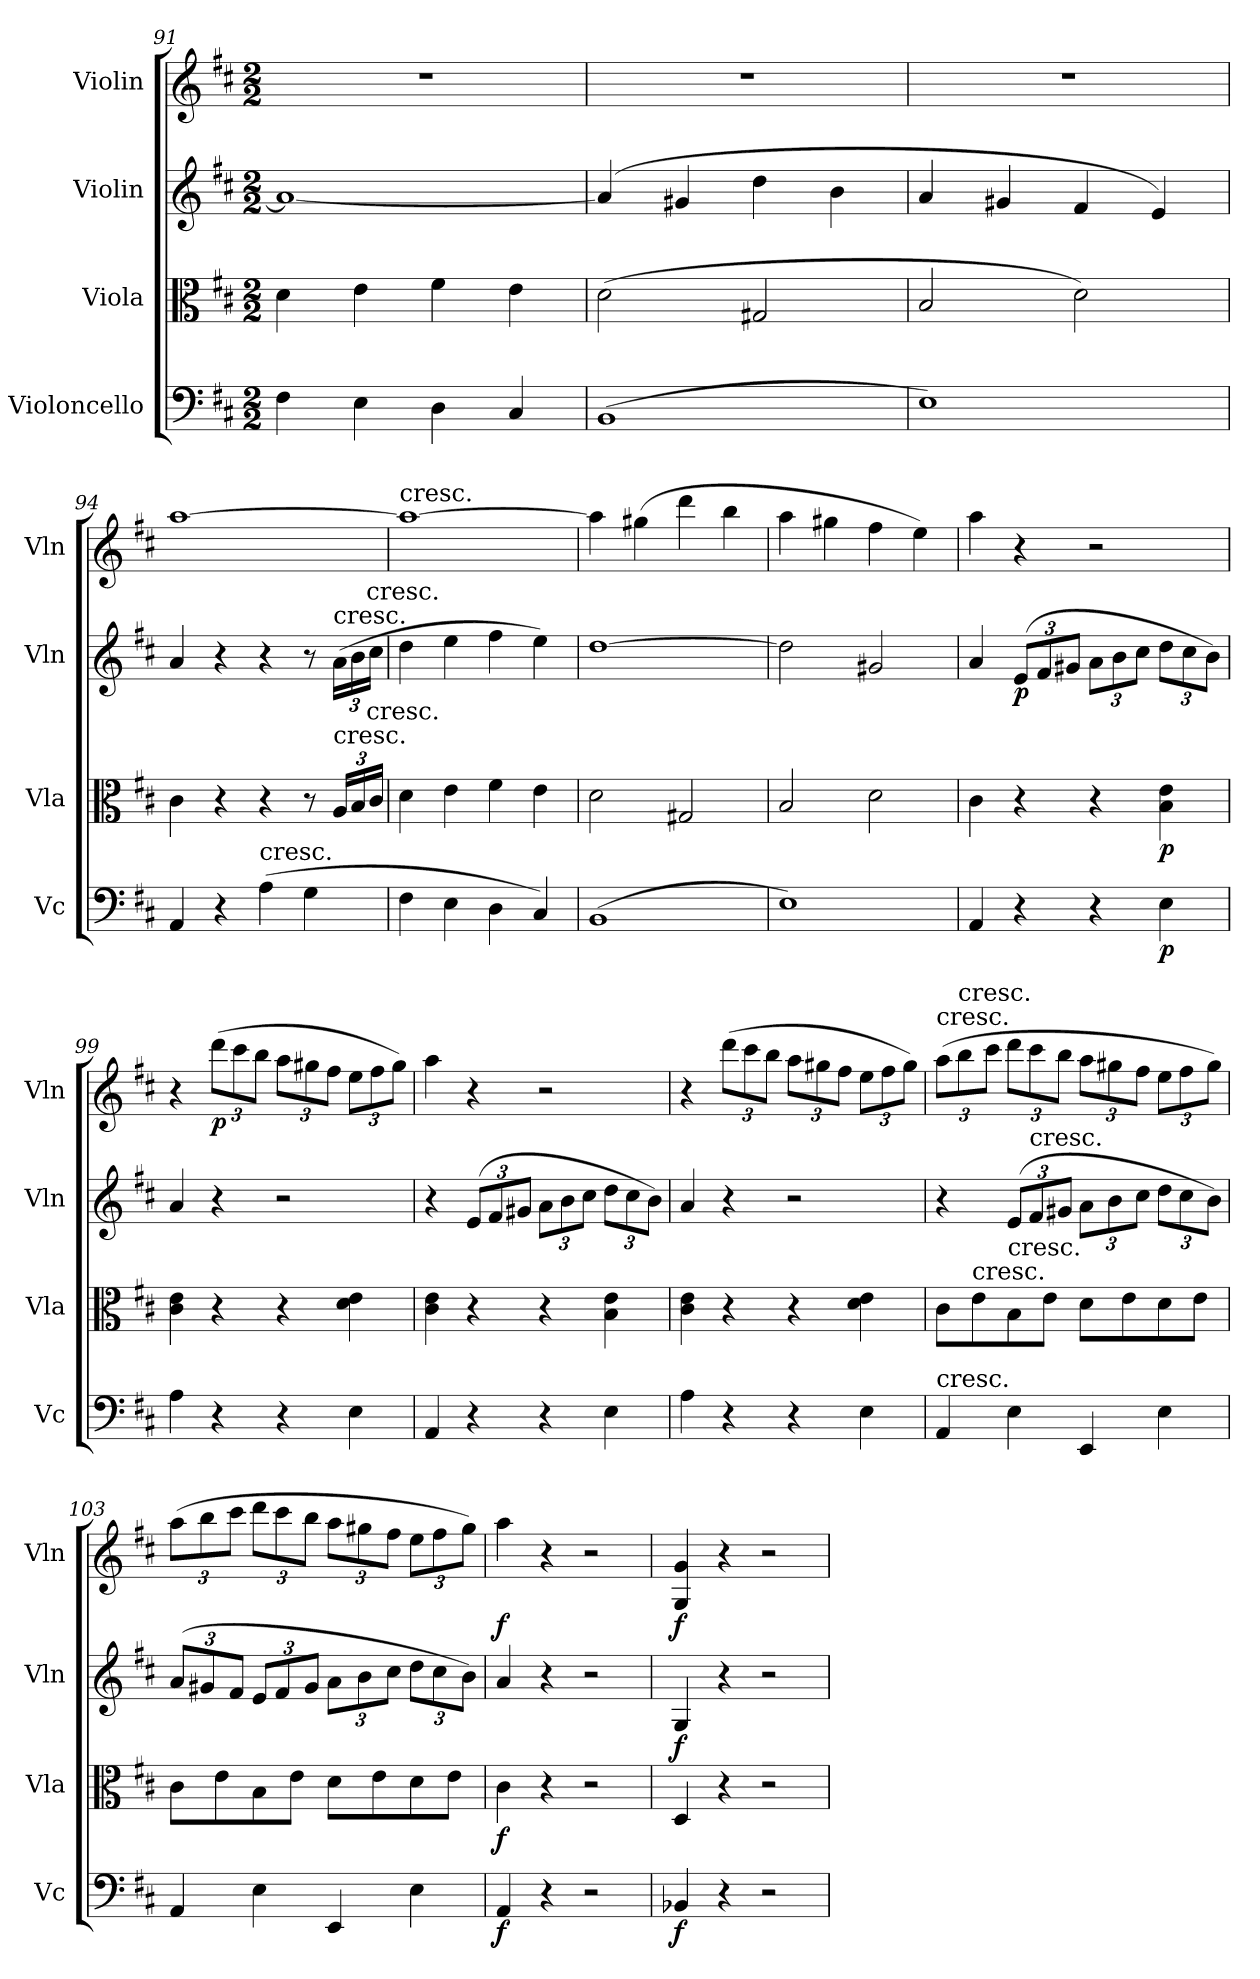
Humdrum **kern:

**kern	**dynam	**kern	**dynam	**kern	**dynam	**kern	**dynam
*part4	*part4	*part3	*part3	*part2	*part2	*part1	*part1
*staff4	*staff4	*staff3	*staff3	*staff2	*staff2	*staff1	*staff1
*I"Violoncello	*	*I"Viola	*	*I"Violin	*	*I"Violin	*
*I'Vc	*	*I'Vla	*	*I'Vln	*	*I'Vln	*
*clefF4	*	*clefC3	*	*clefG2	*	*clefG2	*
*k[f#c#]	*	*k[f#c#]	*	*k[f#c#]	*	*k[f#c#]	*
*M2/2	*	*M2/2	*	*M2/2	*	*M2/2	*
=91	=91	=91	=91	=91	=91	=91	=91
4F#\	.	4d\	.	1a_	.	1r	.
4E\	.	4e\	.	.	.	.	.
4D\	.	4f#\	.	.	.	.	.
4C#/	.	4e\	.	.	.	.	.
=92	=92	=92	=92	=92	=92	=92	=92
(1BB	.	(2d\	.	(4a/]	.	1r	.
.	.	.	.	4g#X/	.	.	.
.	.	2G#X/	.	4dd\	.	.	.
.	.	.	.	4b\	.	.	.
=93	=93	=93	=93	=93	=93	=93	=93
1E)	.	2B/	.	4a/	.	1r	.
.	.	.	.	4g#X/	.	.	.
.	.	2d\)	.	4f#/	.	.	.
.	.	.	.	4e/)	.	.	.
=94	=94	=94	=94	=94	=94	=94	=94
4AA/	.	4c#\	.	4a/	.	[1aa	.
4r	.	4r	.	4r	.	.	.
!LO:TX:t=cresc.	!	!	!	!	!	!	!
(4A\	.	4r	.	4r	.	.	.
4G\	.	8r	.	8r	.	.	.
!	!	!	!	!LO:TX:t=cresc.	!	!	!
!	!	!LO:TX:t=cresc.	!	!	!	!	!
.	.	24A/LL	.	(24a\LL	.	.	.
.	.	24B/	.	24b\	.	.	.
!	!	!	!	!LO:TX:t=cresc.	!	!	!
!	!	!LO:TX:t=cresc.	!	!	!	!	!
.	.	24c#/JJ	.	24cc#\JJ	.	.	.
=95	=95	=95	=95	=95	=95	=95	=95
!	!	!	!	!	!	!LO:TX:t=cresc.	!
4F#\	.	4d\	.	4dd\	.	1aa_	.
4E\	.	4e\	.	4ee\	.	.	.
4D\	.	4f#\	.	4ff#\	.	.	.
4C#/)	.	4e\	.	4ee\)	.	.	.
=96	=96	=96	=96	=96	=96	=96	=96
(1BB	.	2d\	.	[1dd	.	4aa\]	.
.	.	.	.	.	.	(4gg#X\	.
.	.	2G#X/	.	.	.	4ddd\	.
.	.	.	.	.	.	4bb\	.
=97	=97	=97	=97	=97	=97	=97	=97
1E)	.	2B/	.	2dd\]	.	4aa\	.
.	.	.	.	.	.	4gg#X\	.
.	.	2d\	.	2g#X/	.	4ff#\	.
.	.	.	.	.	.	4ee\)	.
=98	=98	=98	=98	=98	=98	=98	=98
4AA/	.	4c#\	.	4a/	.	4aa\	.
4r	.	4r	.	(12e/L	p	4r	.
.	.	.	.	12f#/	.	.	.
.	.	.	.	12g#X/J	.	.	.
4r	.	4r	.	12a\L	.	2r	.
.	.	.	.	12b\	.	.	.
.	.	.	.	12cc#\J	.	.	.
4E\	p	4B\ 4e\	p	12dd\L	.	.	.
.	.	.	.	12cc#\	.	.	.
.	.	.	.	12b\J)	.	.	.
=99	=99	=99	=99	=99	=99	=99	=99
4A\	.	4c#\ 4e\	.	4a/	.	4r	.
4r	.	4r	.	4r	.	(12ddd\L	p
.	.	.	.	.	.	12ccc#\	.
.	.	.	.	.	.	12bb\J	.
4r	.	4r	.	2r	.	12aa\L	.
.	.	.	.	.	.	12gg#X\	.
.	.	.	.	.	.	12ff#\J	.
4E\	.	4d\ 4e\	.	.	.	12ee\L	.
.	.	.	.	.	.	12ff#\	.
.	.	.	.	.	.	12gg#\J)	.
=100	=100	=100	=100	=100	=100	=100	=100
4AA/	.	4c#\ 4e\	.	4r	.	4aa\	.
4r	.	4r	.	(12e/L	.	4r	.
.	.	.	.	12f#/	.	.	.
.	.	.	.	12g#X/J	.	.	.
4r	.	4r	.	12a\L	.	2r	.
.	.	.	.	12b\	.	.	.
.	.	.	.	12cc#\J	.	.	.
4E\	.	4B\ 4e\	.	12dd\L	.	.	.
.	.	.	.	12cc#\	.	.	.
.	.	.	.	12b\J)	.	.	.
=101	=101	=101	=101	=101	=101	=101	=101
4A\	.	4c#\ 4e\	.	4a/	.	4r	.
4r	.	4r	.	4r	.	(12ddd\L	.
.	.	.	.	.	.	12ccc#\	.
.	.	.	.	.	.	12bb\J	.
4r	.	4r	.	2r	.	12aa\L	.
.	.	.	.	.	.	12gg#X\	.
.	.	.	.	.	.	12ff#\J	.
4E\	.	4d\ 4e\	.	.	.	12ee\L	.
.	.	.	.	.	.	12ff#\	.
.	.	.	.	.	.	12gg#\J)	.
=102	=102	=102	=102	=102	=102	=102	=102
!	!	!	!	!	!	!LO:TX:t=cresc.	!
!LO:TX:t=cresc.	!	!	!	!	!	!	!
4AA/	.	8c#\L	.	4r	.	(12aa\L	.
!	!	!	!	!	!	!LO:TX:t=cresc.	!
.	.	.	.	.	.	12bb\	.
!	!	!LO:TX:t=cresc.	!	!	!	!	!
.	.	8e\	.	.	.	.	.
.	.	.	.	.	.	12ccc#\J	.
!	!	!LO:TX:t=cresc.	!	!	!	!	!
4E\	.	8B\	.	(12e/L	.	12ddd\L	.
!	!	!	!	!LO:TX:t=cresc.	!	!	!
.	.	.	.	12f#/	.	12ccc#\	.
.	.	8e\J	.	.	.	.	.
.	.	.	.	12g#X/J	.	12bb\J	.
4EE/	.	8d\L	.	12a\L	.	12aa\L	.
.	.	.	.	12b\	.	12gg#X\	.
.	.	8e\	.	.	.	.	.
.	.	.	.	12cc#\J	.	12ff#\J	.
4E\	.	8d\	.	12dd\L	.	12ee\L	.
.	.	.	.	12cc#\	.	12ff#\	.
.	.	8e\J	.	.	.	.	.
.	.	.	.	12b\J)	.	12gg#\J)	.
=103	=103	=103	=103	=103	=103	=103	=103
4AA/	.	8c#\L	.	(12a/L	.	(12aa\L	.
.	.	.	.	12g#X/	.	12bb\	.
.	.	8e\	.	.	.	.	.
.	.	.	.	12f#/J	.	12ccc#\J	.
4E\	.	8B\	.	12e/L	.	12ddd\L	.
.	.	.	.	12f#/	.	12ccc#\	.
.	.	8e\J	.	.	.	.	.
.	.	.	.	12g#/J	.	12bb\J	.
4EE/	.	8d\L	.	12a\L	.	12aa\L	.
.	.	.	.	12b\	.	12gg#X\	.
.	.	8e\	.	.	.	.	.
.	.	.	.	12cc#\J	.	12ff#\J	.
4E\	.	8d\	.	12dd\L	.	12ee\L	.
.	.	.	.	12cc#\	.	12ff#\	.
.	.	8e\J	.	.	.	.	.
.	.	.	.	12b\J)	.	12gg#\J)	.
=104	=104	=104	=104	=104	=104	=104	=104
4AA/	f	4c#\	f	4a/	.	4aa\	f
4r	.	4r	.	4r	.	4r	.
2r	.	2r	.	2r	.	2r	.
=105	=105	=105	=105	=105	=105	=105	=105
4BB-X/	f	4D/	.	4G/	f	4G/ 4g/	f
4r	.	4r	.	4r	.	4r	.
2r	.	2r	.	2r	.	2r	.
=	=	=	=	=	=	=	=
*-	*-	*-	*-	*-	*-	*-	*-
